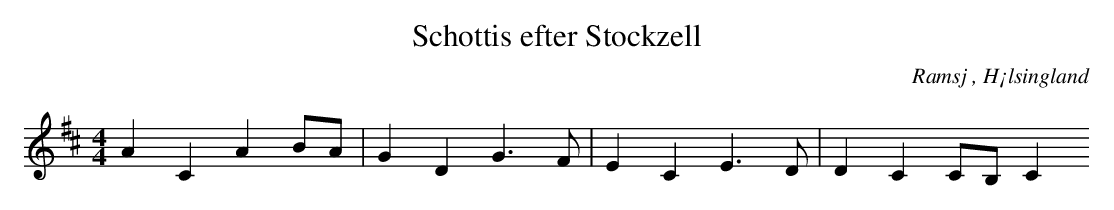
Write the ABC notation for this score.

X:1
T: Schottis efter Stockzell
O: Ramsj , H¡lsingland
M: 4/4
L: 1/8
K: D
A2 C2 A2 BA|G2 D2 G2>F2|E2 C2 E2>D2|D2 C2 CB, C2
